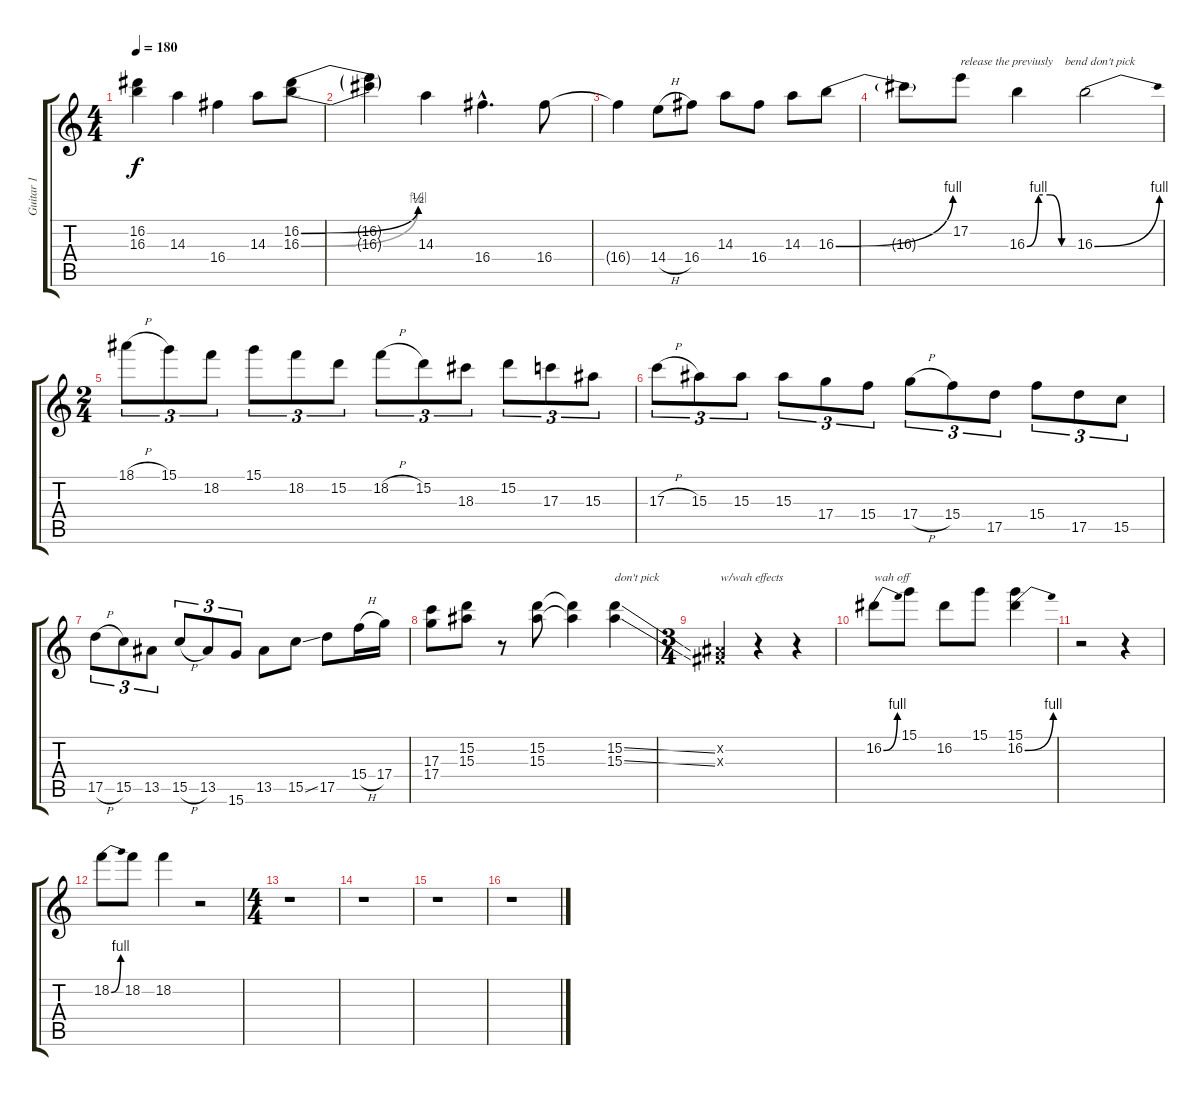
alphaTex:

\track ("Guitar 1" "Guitar 1") {instrument distortionguitar}
\staff {score tabs}
\tuning (E4 B3 G3 D3 A2 E2) {hide}
\ts (4 4)
\tempo 180
\clef g2
\ks c
(16.2{t} 16.3{t}).4{dy f} 14.3.4 16.4.4 14.3.8 (16.2{be (bend 0 0 60 2)} 16.3{be (bend 0 0 60 4)}).8 |
(16.2{t} 16.3{t}).4 14.3.4 16.4{hac}.4{d} 16.4.8 |
16.4{t}.4 14.4{h}.8 16.4.8 14.3.8 16.4.8 14.3.8 16.3{be (bend 0 0 60 4)}.8 |
16.3{t}.8 17.2.8{txt "release the previusly    bend don't pick"} 16.3{be (custom 0 0 15 4 30 4 45 0 60 0)}.4 16.3{be (bend 0 0 60 4)}.2 |
\ts (2 4)
18.1{h}.8{tu (3 2)} 15.1.8{tu (3 2)} 18.2.8{tu (3 2)} 15.1.8{tu (3 2)} 18.2.8{tu (3 2)} 15.2.8{tu (3 2)} 18.2{h}.8{tu (3 2)} 15.2.8{tu (3 2)} 18.3.8{tu (3 2)} 15.2.8{tu (3 2)} 17.3.8{tu (3 2)} 15.3.8{tu (3 2)} |
17.3{h}.8{tu (3 2)} 15.3.8{tu (3 2)} 15.3.8{tu (3 2)} 15.3.8{tu (3 2)} 17.4.8{tu (3 2)} 15.4.8{tu (3 2)} 17.4{h}.8{tu (3 2)} 15.4.8{tu (3 2)} 17.5.8{tu (3 2)} 15.4.8{tu (3 2)} 17.5.8{tu (3 2)} 15.5.8{tu (3 2)} |
17.5{h}.8{tu (3 2)} 15.5.8{tu (3 2)} 13.5.8{tu (3 2)} 15.5{h}.8{tu (3 2)} 13.5.8{tu (3 2)} 15.6.8{tu (3 2)} 13.5.8 15.5{ss}.8 17.5.8 15.4{h}.16 17.4.16 |
(17.3 17.4).8 (15.2 15.3).8 r.8 (15.2 15.3).8 (15.2{t} 15.3{t}).4 (15.2{ss} 15.3{ss}).4{txt "don't pick"} |
\ts (3 4)
(-1.2{x} -1.3{x}).4{txt "w/wah effects"} r.4 r.4 |
16.2{be (bend 0 0 60 4)}.8{txt "wah off"} 15.1.8 16.2.8 15.1.8 (15.1 16.2{be (bend 0 0 60 4)}).4 |
r.2 r.4 |
18.2{be (bend 0 0 60 4)}.8 18.2.8 18.2.4 r.2 |
\ts (4 4)
r.1 |
r.1 |
r.1 |
r.1
